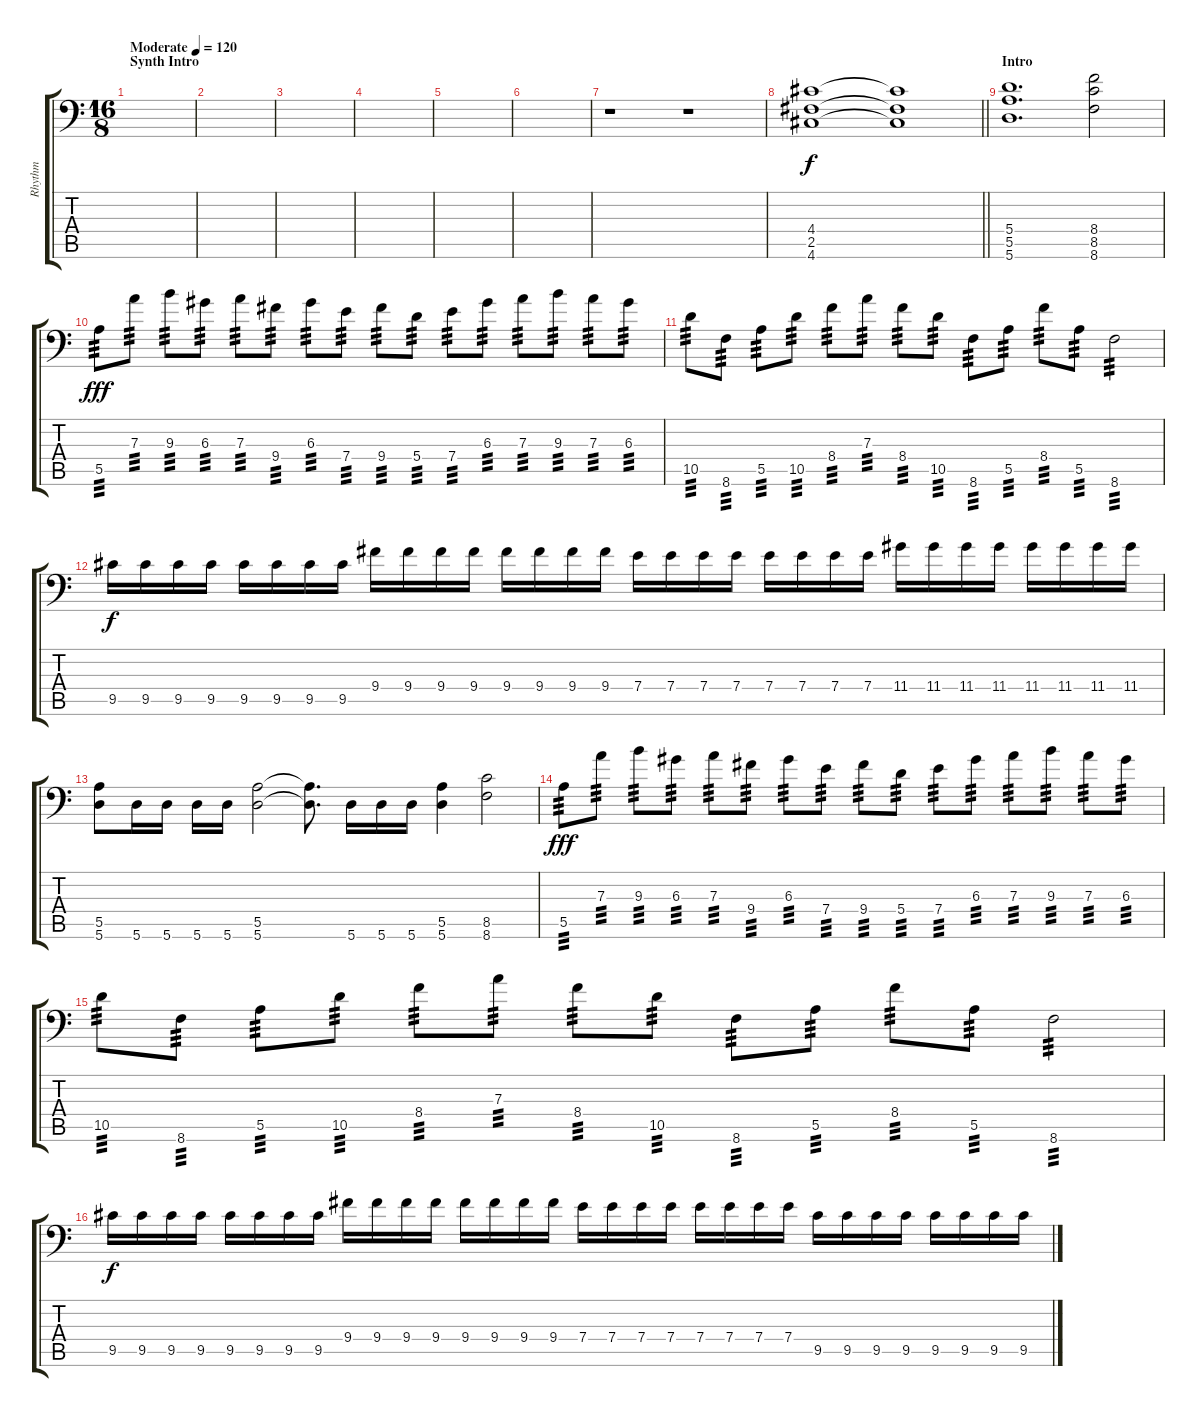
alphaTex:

\track ("Rhythm" "Rhythm") {instrument distortionguitar}
\staff {score tabs}
\tuning (B3 Gb3 D3 A2 E2 A1) {hide}
\ts (16 8)
\section ("" "Synth Intro")
\tempo (120 "Moderate")
\clef f4
\ks c
|
|
|
|
|
|
r.1{volume 0} r.1 |
\barLineRight lightlight
(4.4 2.5 4.6).1{volume 15} (4.4{t} 2.5{t} 4.6{t}).1 |
\section ("" "Intro")
(5.4 5.5 5.6).1{d} (8.4 8.5 8.6).2 |
5.5.8{tp 3 dy fff} 7.3.8{tp 3} 9.3.8{tp 3} 6.3.8{tp 3} 7.3.8{tp 3} 9.4.8{tp 3} 6.3.8{tp 3} 7.4.8{tp 3} 9.4.8{tp 3} 5.4.8{tp 3} 7.4.8{tp 3} 6.3.8{tp 3} 7.3.8{tp 3} 9.3.8{tp 3} 7.3.8{tp 3} 6.3.8{tp 3} |
10.5.8{tp 3} 8.6.8{tp 3} 5.5.8{tp 3} 10.5.8{tp 3} 8.4.8{tp 3} 7.3.8{tp 3} 8.4.8{tp 3} 10.5.8{tp 3} 8.6.8{tp 3} 5.5.8{tp 3} 8.4.8{tp 3} 5.5.8{tp 3} 8.6.2{tp 3} |
9.5.16{dy f} 9.5.16 9.5.16 9.5.16 9.5.16 9.5.16 9.5.16 9.5.16 9.4.16 9.4.16 9.4.16 9.4.16 9.4.16 9.4.16 9.4.16 9.4.16 7.4.16 7.4.16 7.4.16 7.4.16 7.4.16 7.4.16 7.4.16 7.4.16 11.4.16 11.4.16 11.4.16 11.4.16 11.4.16 11.4.16 11.4.16 11.4.16 |
(5.5 5.6).8 5.6.16 5.6.16 5.6.16 5.6.16 (5.5 5.6).2 (5.5{t} 5.6{t}).8{d} 5.6.16 5.6.16 5.6.16 (5.5 5.6).4 (8.5 8.6).2 |
5.5.8{tp 3 dy fff} 7.3.8{tp 3} 9.3.8{tp 3} 6.3.8{tp 3} 7.3.8{tp 3} 9.4.8{tp 3} 6.3.8{tp 3} 7.4.8{tp 3} 9.4.8{tp 3} 5.4.8{tp 3} 7.4.8{tp 3} 6.3.8{tp 3} 7.3.8{tp 3} 9.3.8{tp 3} 7.3.8{tp 3} 6.3.8{tp 3} |
10.5.8{tp 3} 8.6.8{tp 3} 5.5.8{tp 3} 10.5.8{tp 3} 8.4.8{tp 3} 7.3.8{tp 3} 8.4.8{tp 3} 10.5.8{tp 3} 8.6.8{tp 3} 5.5.8{tp 3} 8.4.8{tp 3} 5.5.8{tp 3} 8.6.2{tp 3} |
9.5.16{dy f} 9.5.16 9.5.16 9.5.16 9.5.16 9.5.16 9.5.16 9.5.16 9.4.16 9.4.16 9.4.16 9.4.16 9.4.16 9.4.16 9.4.16 9.4.16 7.4.16 7.4.16 7.4.16 7.4.16 7.4.16 7.4.16 7.4.16 7.4.16 9.5.16 9.5.16 9.5.16 9.5.16 9.5.16 9.5.16 9.5.16 9.5.16
